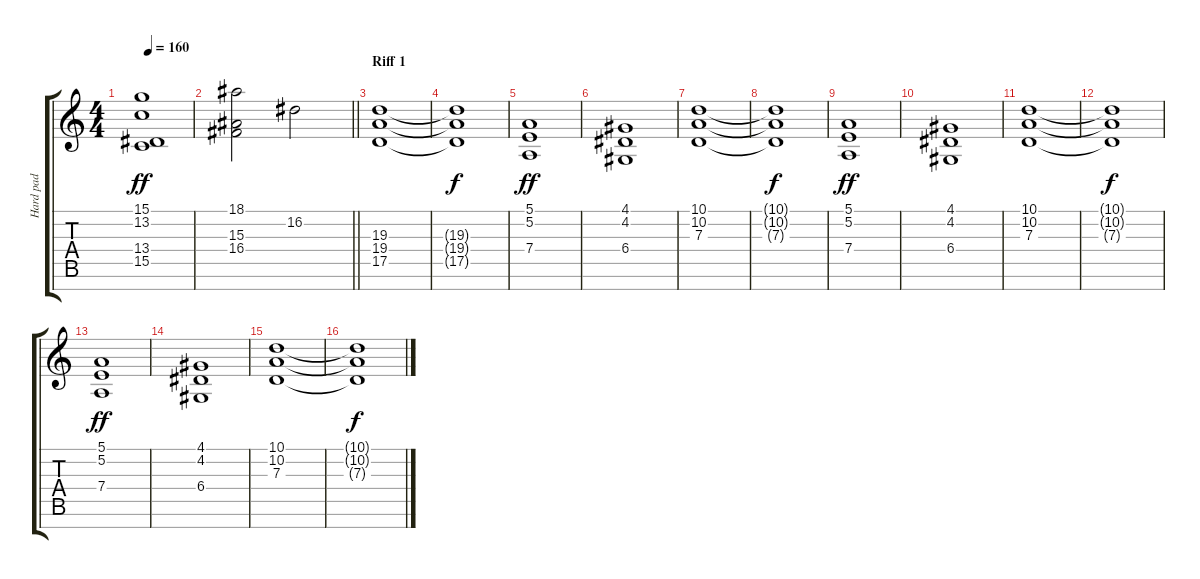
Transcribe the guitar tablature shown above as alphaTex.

\track ("Hard pad" "Hard pad") {instrument pad2warm}
\staff {score tabs}
\tuning (E4 B3 G3 D3 A2 E2 B1) {hide}
\ts (4 4)
\tempo 160
\clef g2
\ks c
(15.1 13.2 13.4 15.5).1{dy ff} |
\barLineRight lightlight
(18.1 15.3 16.4).2 16.2.2 |
\section ("" "Riff 1")
(19.3 19.4 17.5).1 |
(19.3{t} 19.4{t} 17.5{t}).1{dy f} |
(5.1 5.2 7.4).1{dy ff} |
(4.1 4.2 6.4).1 |
(10.1 10.2 7.3).1 |
(10.1{t} 10.2{t} 7.3{t}).1{dy f} |
(5.1 5.2 7.4).1{dy ff} |
(4.1 4.2 6.4).1 |
(10.1 10.2 7.3).1 |
(10.1{t} 10.2{t} 7.3{t}).1{dy f} |
(5.1 5.2 7.4).1{dy ff} |
(4.1 4.2 6.4).1 |
(10.1 10.2 7.3).1 |
(10.1{t} 10.2{t} 7.3{t}).1{dy f}
